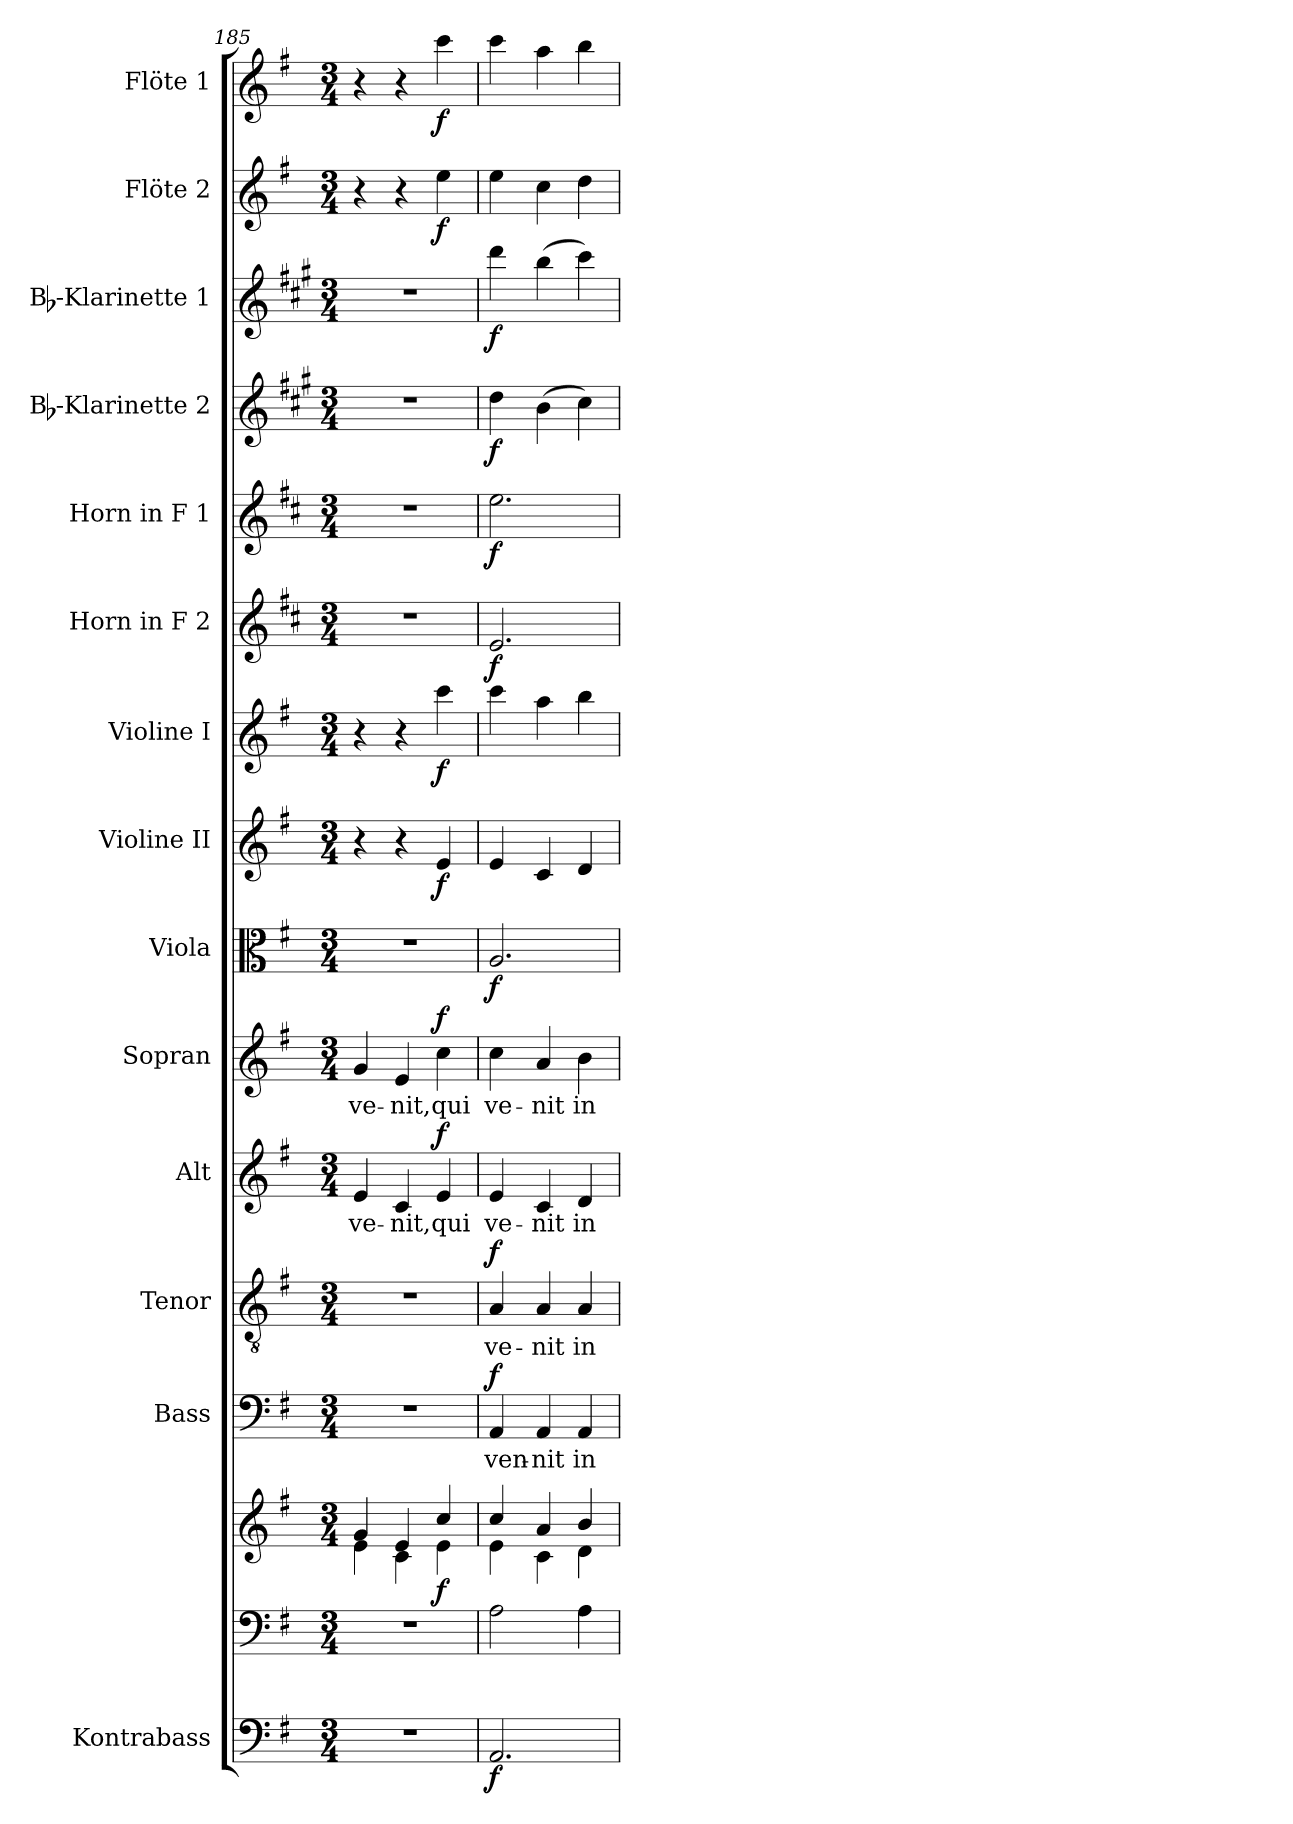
**kern	**dynam	**kern	**kern	**dynam	**kern	**text	**dynam	**kern	**text	**dynam	**kern	**text	**dynam	**kern	**text	**dynam	**kern	**dynam	**kern	**dynam	**kern	**dynam	**kern	**dynam	**kern	**dynam	**kern	**dynam	**kern	**dynam	**kern	**dynam	**kern	**dynam
*part15	*part15	*part14	*part14	*part14	*part13	*part13	*part13	*part12	*part12	*part12	*part11	*part11	*part11	*part10	*part10	*part10	*part9	*part9	*part8	*part8	*part7	*part7	*part6	*part6	*part5	*part5	*part4	*part4	*part3	*part3	*part2	*part2	*part1	*part1
*staff16	*staff16	*staff15	*staff14	*staff14/15	*staff13	*staff13	*staff13	*staff12	*staff12	*staff12	*staff11	*staff11	*staff11	*staff10	*staff10	*staff10	*staff9	*staff9	*staff8	*staff8	*staff7	*staff7	*staff6	*staff6	*staff5	*staff5	*staff4	*staff4	*staff3	*staff3	*staff2	*staff2	*staff1	*staff1
*I"Kontrabass	*	*	*	*	*I"Bass	*	*	*I"Tenor	*	*	*I"Alt	*	*	*I"Sopran	*	*	*I"Viola	*	*I"Violine II	*	*I"Violine I	*	*I"Horn in F 2	*	*I"Horn in F 1	*	*I"Bb-Klarinette 2	*	*I"Bb-Klarinette 1	*	*I"Flöte 2	*	*I"Flöte 1	*
*I'Kb.	*	*	*	*	*I'B.	*	*	*I'T.	*	*	*I'A.	*	*	*I'S.	*	*	*I'Vla.	*	*I'Vl. II	*	*I'Vl. I	*	*I'Horn 2	*	*I'Horn 1	*	*I'Bb Kl. 2	*	*I'Bb Kl. 1	*	*I'Fl. 2	*	*I'Fl. 1	*
*clefF4	*	*clefF4	*clefG2	*	*clefF4	*	*	*clefGv2	*	*	*clefG2	*	*	*clefG2	*	*	*clefC3	*	*clefG2	*	*clefG2	*	*clefG2	*	*clefG2	*	*clefG2	*	*clefG2	*	*clefG2	*	*clefG2	*
*ITrd7c12	*	*	*	*	*	*	*	*	*	*	*	*	*	*	*	*	*	*	*	*	*	*	*ITrd4c7	*	*ITrd4c7	*	*ITrd1c2	*	*ITrd1c2	*	*	*	*	*
*k[f#]	*	*k[f#]	*k[f#]	*	*k[f#]	*	*	*k[f#]	*	*	*k[f#]	*	*	*k[f#]	*	*	*k[f#]	*	*k[f#]	*	*k[f#]	*	*k[f#]	*	*k[f#]	*	*k[f#]	*	*k[f#]	*	*k[f#]	*	*k[f#]	*
*G:	*	*G:	*G:	*	*G:	*	*	*G:	*	*	*G:	*	*	*G:	*	*	*G:	*	*G:	*	*G:	*	*G:	*	*G:	*	*G:	*	*G:	*	*G:	*	*G:	*
*M3/4	*	*M3/4	*M3/4	*	*M3/4	*	*	*M3/4	*	*	*M3/4	*	*	*M3/4	*	*	*M3/4	*	*M3/4	*	*M3/4	*	*M3/4	*	*M3/4	*	*M3/4	*	*M3/4	*	*M3/4	*	*M3/4	*
=185	=185	=185	=185	=185	=185	=185	=185	=185	=185	=185	=185	=185	=185	=185	=185	=185	=185	=185	=185	=185	=185	=185	=185	=185	=185	=185	=185	=185	=185	=185	=185	=185	=185	=185
*	*	*	*^	*	*	*	*	*	*	*	*	*	*	*	*	*	*	*	*	*	*	*	*	*	*	*	*	*	*	*	*	*	*	*
!	!	!	!	!	!	!	!	!	!	!	!	!	!LO:LY:b	!	!	!LO:LY:b	!	!	!	!	!	!	!	!	!	!	!	!	!	!	!	!	!	!	!
2.r	.	2.r	4g/	4e\	.	2.r	.	.	2.r	.	.	4e/	ve-	.	4g/	ve-	.	2.r	.	4r	.	4r	.	2.r	.	2.r	.	2.r	.	2.r	.	4r	.	4r	.
!	!	!	!	!	!	!	!	!	!	!	!	!	!LO:LY:b	!	!	!LO:LY:b	!	!	!	!	!	!	!	!	!	!	!	!	!	!	!	!	!	!	!
.	.	.	4e/	4c\	.	.	.	.	.	.	.	4c/	-nit,	.	4e/	-nit,	.	.	.	4r	.	4r	.	.	.	.	.	.	.	.	.	4r	.	4r	.
!	!	!	!	!	!LO:DY:b	!	!	!	!	!	!	!	!LO:LY:b	!LO:DY:a	!	!LO:LY:b	!LO:DY:a	!	!	!	!LO:DY:b	!	!LO:DY:b	!	!	!	!	!	!	!	!	!	!LO:DY:b	!	!LO:DY:b
.	.	.	4cc/	4e\	f	.	.	.	.	.	.	4e/	qui	f	4cc\	qui	f	.	.	4e/	f	4ccc\	f	.	.	.	.	.	.	.	.	4ee\	f	4ccc\	f
=186	=186	=186	=186	=186	=186	=186	=186	=186	=186	=186	=186	=186	=186	=186	=186	=186	=186	=186	=186	=186	=186	=186	=186	=186	=186	=186	=186	=186	=186	=186	=186	=186	=186	=186	=186
!	!LO:DY:b	!	!	!	!	!	!LO:LY:b	!LO:DY:a	!	!LO:LY:b	!LO:DY:a	!	!LO:LY:b	!	!	!LO:LY:b	!	!	!LO:DY:b	!	!	!	!	!	!LO:DY:b	!	!LO:DY:b	!	!LO:DY:b	!	!LO:DY:b	!	!	!	!
2.AAA/	f	2A\	4cc/	4e\	.	4AA/	ven-	f	4A/	ve-	f	4e/	ve-	.	4cc\	ve-	.	2.A/	f	4e/	.	4ccc\	.	2.A/	f	2.a\	f	4cc\	f	4ccc\	f	4ee\	.	4ccc\	.
!	!	!	!	!	!	!	!LO:LY:b	!	!	!LO:LY:b	!	!	!LO:LY:b	!	!	!LO:LY:b	!	!	!	!	!	!	!	!	!	!	!	!	!	!	!	!	!	!	!
.	.	.	4a/	4c\	.	4AA/	-nit	.	4A/	-nit	.	4c/	-nit	.	4a/	-nit	.	.	.	4c/	.	4aa\	.	.	.	.	.	(>4a\	.	(>4aa\	.	4cc\	.	4aa\	.
!	!	!	!	!	!	!	!LO:LY:b	!	!	!LO:LY:b	!	!	!LO:LY:b	!	!	!LO:LY:b	!	!	!	!	!	!	!	!	!	!	!	!	!	!	!	!	!	!	!
.	.	4A\	4b/	4d\	.	4AA/	in	.	4A/	in	.	4d/	in	.	4b\	in	.	.	.	4d/	.	4bb\	.	.	.	.	.	4b\)	.	4bb\)	.	4dd\	.	4bb\	.
*	*	*	*v	*v	*	*	*	*	*	*	*	*	*	*	*	*	*	*	*	*	*	*	*	*	*	*	*	*	*	*	*	*	*	*	*
=	=	=	=	=	=	=	=	=	=	=	=	=	=	=	=	=	=	=	=	=	=	=	=	=	=	=	=	=	=	=	=	=	=	=
*-	*-	*-	*-	*-	*-	*-	*-	*-	*-	*-	*-	*-	*-	*-	*-	*-	*-	*-	*-	*-	*-	*-	*-	*-	*-	*-	*-	*-	*-	*-	*-	*-	*-	*-
